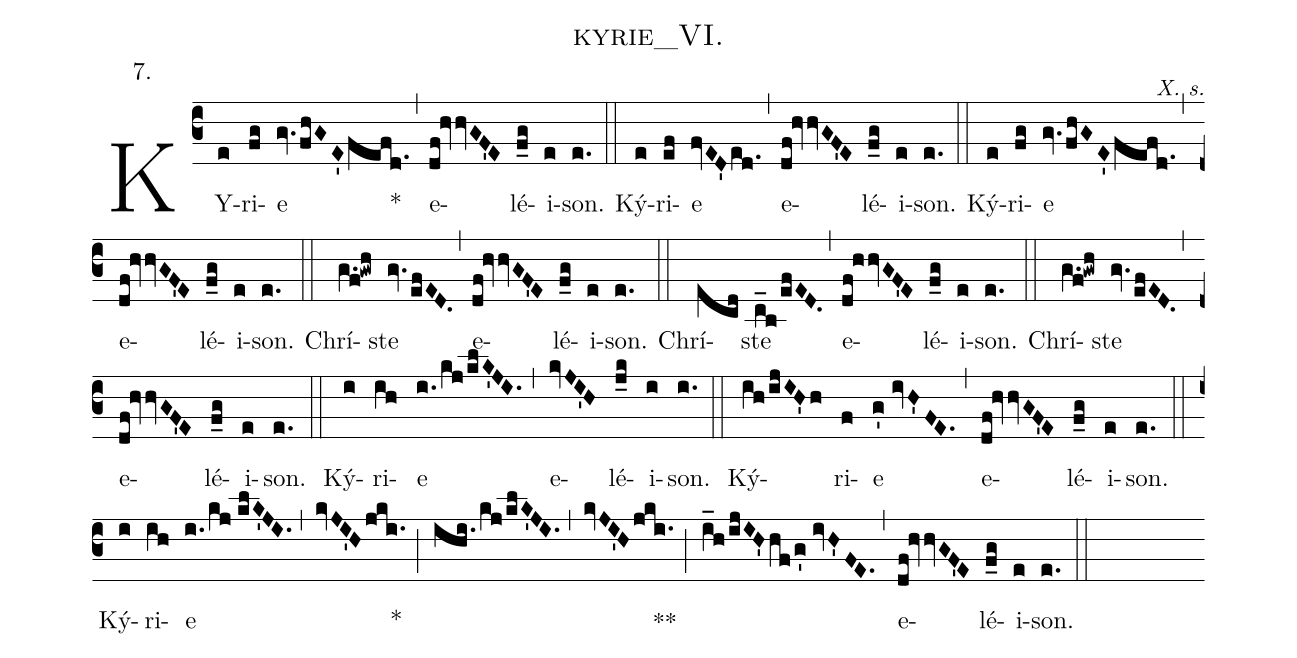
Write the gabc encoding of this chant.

name: kyrie_VI.;
annotation:7.;
commentary:X. s.;
%%
KY(e)ri(fg)e(gv.fhGE'fefd.) <v>*</v>(,) e(df!hvvGF'E)lé(f_g)i(e)son.(e.) (::)
Ký(e)ri(ef)e(fvED'ed.) (,) e(df!hvvGF'E)lé(f_g)i(e)son.(e.) (::)
Ký(e)ri(fg)e(gv.fhGE'fefd.) (,) e(df!hvvGF'E)lé(f_g)i(e)son.(e.) (::)
Chrí(g.f!gwh)ste(gv.efED.) (,) e(df!hvvGF'E)lé(f_g)i(e)son.(e.) (::)
Chrí(ecd)ste(c_b/efED.) (,) e(df!hhvGF'E)lé(f_g)i(e)son.(e.) (::)
Chrí(g.f!gwh)ste(gv.efED.) (,) e(df!hvvGF'E)lé(f_g)i(e)son.(e.) (::)
Ký(i)ri(ih)e(i./kj/klK'JI.) (,) e(kvJI'H)lé(j_k)i(i)son.(i.) (::)
Ký(ih/ijIH'h)ri(f)e(g'//ivH'FE.) (,) e(df!hvvGF'E)lé(f_g)i(e)son.(e.) (::)
Ký(i)ri(ih)e(i./kj//klK'JI.) (,) (kvJI'Hjki.) <v>*</v>(;) (ihi./kj/klK'JI.) (,) (kvJI'Hjki.) **(;) (i_h/ijIH'hf/g'//ivH'FE.) (,) e(df!hvvGF'E)lé(f_g)i(e)son.(e.) (::)
